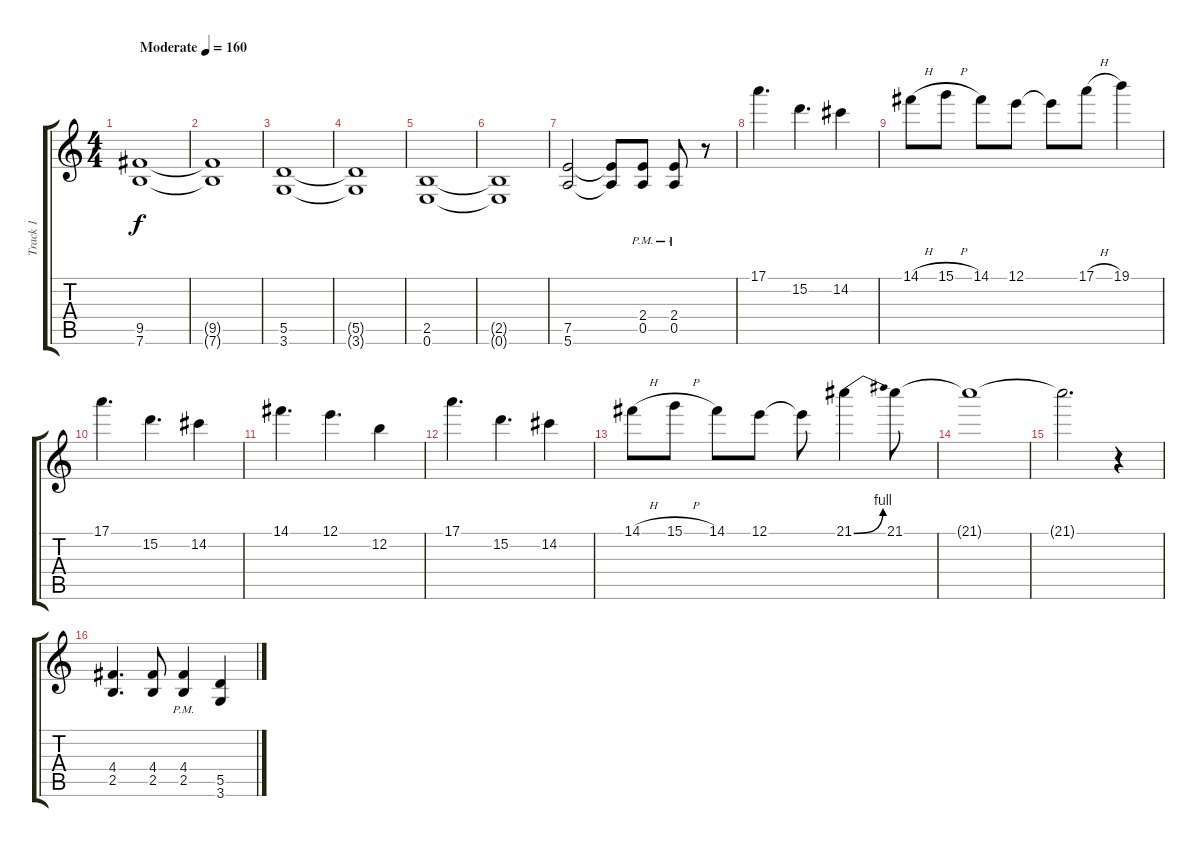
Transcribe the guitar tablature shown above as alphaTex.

\track ("Track 1" "Track 1") {instrument overdrivenguitar}
\staff {score tabs}
\tuning (E4 B3 G3 D3 A2 E2) {hide}
\ts (4 4)
\tempo (160 "Moderate")
\clef g2
\ks c
(9.5 7.6).1{dy f instrument overdrivenguitar} |
(9.5{t} 7.6{t}).1 |
(5.5 3.6).1 |
(5.5{t} 3.6{t}).1 |
(2.5 0.6).1 |
(2.5{t} 0.6{t}).1 |
(7.5 5.6).2 (7.5{t} 5.6{t}).8 (2.4{pm} 0.5{pm}).8 (2.4{pm} 0.5{pm}).8 r.8 |
17.1.4{d} 15.2.4{d} 14.2.4 |
14.1{h}.8 15.1{h}.8 14.1.8 12.1.8 12.1{t}.8 17.1{h}.8 19.1.4 |
17.1.4{d} 15.2.4{d} 14.2.4 |
14.1.4{d} 12.1.4{d} 12.2.4 |
17.1.4{d} 15.2.4{d} 14.2.4 |
14.1{h}.8 15.1{h}.8 14.1.8 12.1.8 12.1{t}.8 21.1{be (bend 0 0 60 4)}.4 21.1.8 |
21.1{t}.1 |
21.1{t}.2{d} r.4 |
(4.4 2.5).4{d} (4.4 2.5).8 (4.4{pm} 2.5{pm}).4 (5.5 3.6).4
